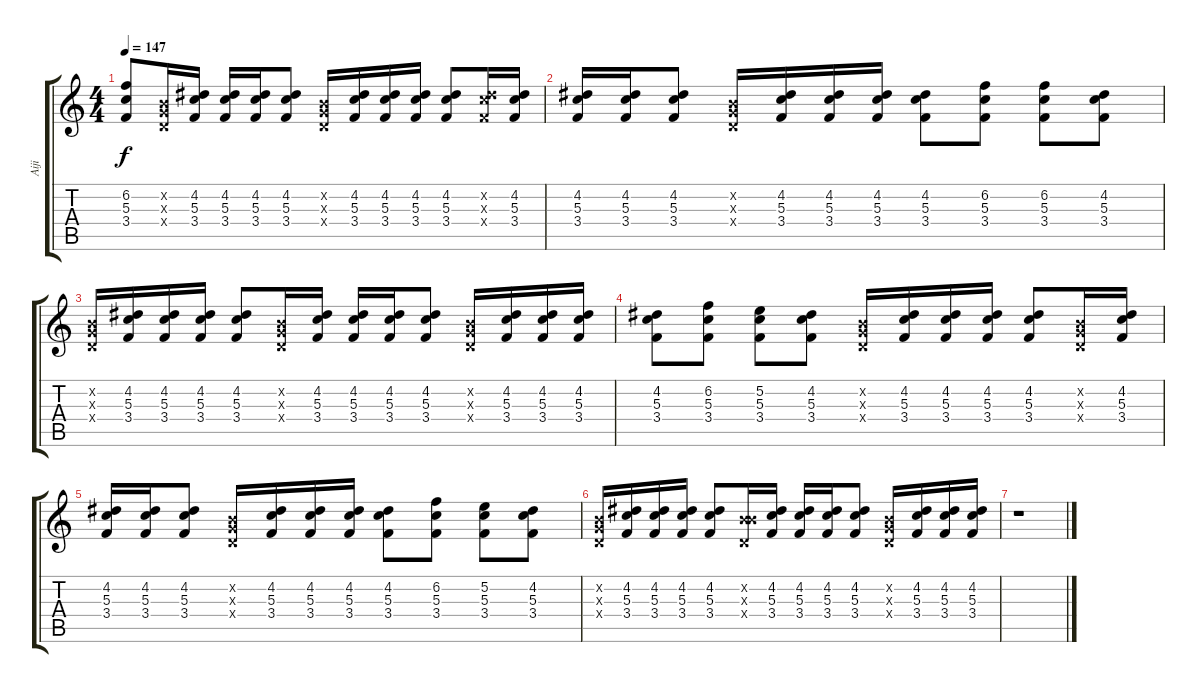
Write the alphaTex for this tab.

\track ("Aiji" "Aiji") {instrument overdrivenguitar}
\staff {score tabs}
\tuning (E4 B3 G3 D3 A2 E2) {hide}
\ts (4 4)
\tempo 147
\clef g2
\ks c
(6.2 5.3 3.4).8{dy f} (0.2{x} 0.3{x} 0.4{x}).16 (4.2 5.3 3.4).16 (4.2 5.3 3.4).16 (4.2 5.3 3.4).16 (4.2 5.3 3.4).8 (0.2{x} 0.3{x} 0.4{x}).16 (4.2 5.3 3.4).16 (4.2 5.3 3.4).16 (4.2 5.3 3.4).16 (4.2 5.3 3.4).8 (4.2{x} 5.3{x} 3.4{x}).16 (4.2 5.3 3.4).16 |
(4.2 5.3 3.4).16 (4.2 5.3 3.4).16 (4.2 5.3 3.4).8 (0.2{x} 0.3{x} 0.4{x}).16 (4.2 5.3 3.4).16 (4.2 5.3 3.4).16 (4.2 5.3 3.4).16 (4.2 5.3 3.4).8 (6.2 5.3 3.4).8 (6.2 5.3 3.4).8 (4.2 5.3 3.4).8 |
(0.2{x} 0.3{x} 0.4{x}).16 (4.2 5.3 3.4).16 (4.2 5.3 3.4).16 (4.2 5.3 3.4).16 (4.2 5.3 3.4).8 (0.2{x} 0.3{x} 0.4{x}).16 (4.2 5.3 3.4).16 (4.2 5.3 3.4).16 (4.2 5.3 3.4).16 (4.2 5.3 3.4).8 (0.2{x} 0.3{x} 0.4{x}).16 (4.2 5.3 3.4).16 (4.2 5.3 3.4).16 (4.2 5.3 3.4).16 |
(4.2 5.3 3.4).8 (6.2 5.3 3.4).8 (5.2 5.3 3.4).8 (4.2 5.3 3.4).8 (0.2{x} 0.3{x} 0.4{x}).16 (4.2 5.3 3.4).16 (4.2 5.3 3.4).16 (4.2 5.3 3.4).16 (4.2 5.3 3.4).8 (0.2{x} 0.3{x} 0.4{x}).16 (4.2 5.3 3.4).16 |
(4.2 5.3 3.4).16 (4.2 5.3 3.4).16 (4.2 5.3 3.4).8 (0.2{x} 0.3{x} 0.4{x}).16 (4.2 5.3 3.4).16 (4.2 5.3 3.4).16 (4.2 5.3 3.4).16 (4.2 5.3 3.4).8 (6.2 5.3 3.4).8 (5.2 5.3 3.4).8 (4.2 5.3 3.4).8 |
(0.2{x} 0.3{x} 0.4{x}).16 (4.2 5.3 3.4).16 (4.2 5.3 3.4).16 (4.2 5.3 3.4).16 (4.2 5.3 3.4).8 (0.2{x} 4.3{x} 0.4{x}).16 (4.2 5.3 3.4).16 (4.2 5.3 3.4).16 (4.2 5.3 3.4).16 (4.2 5.3 3.4).8 (0.2{x} 0.3{x} 0.4{x}).16 (4.2 5.3 3.4).16 (4.2 5.3 3.4).16 (4.2 5.3 3.4).16 |
r.1
